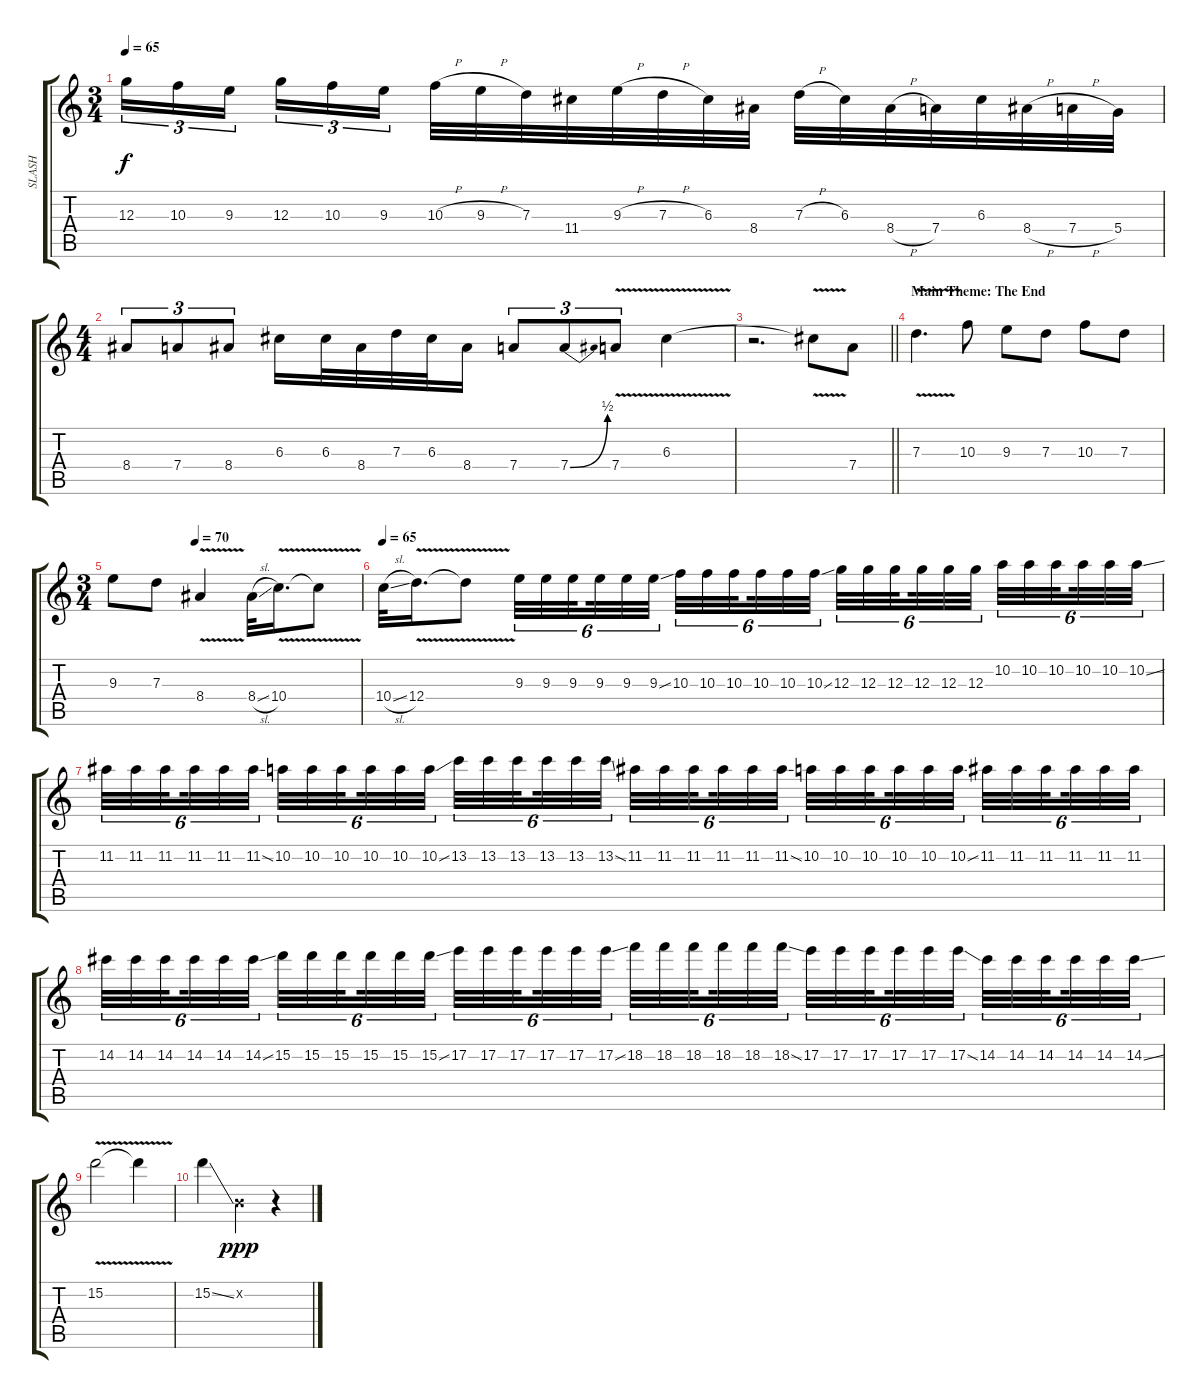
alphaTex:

\track ("SLASH" "SLASH") {instrument overdrivenguitar}
\staff {score tabs}
\tuning (E4 B3 G3 D3 A2 E2) {hide}
\ts (3 4)
\tempo 65
\clef g2
\ks c
12.3.16{tu (3 2) dy f} 10.3.16{tu (3 2)} 9.3.16{tu (3 2) beam splitsecondary} 12.3.16{tu (3 2)} 10.3.16{tu (3 2)} 9.3.16{tu (3 2)} 10.3{h}.32 9.3{h}.32 7.3.32 11.4.32 9.3{h}.32 7.3{h}.32 6.3.32 8.4.32 7.3{h}.32 6.3.32 8.4{h}.32 7.4.32 6.3.32 8.4{h}.32 7.4{h}.32 5.4.32 |
\ts (4 4)
8.4.8{tu (3 2)} 7.4.8{tu (3 2)} 8.4.8{tu (3 2)} 6.3.16 6.3.32 8.4.32 7.3.32 6.3.32 8.4.16 7.4.8{tu (3 2)} 7.4{be (bend 0 0 60 2)}.8{tu (3 2)} 7.4{v}.8{tu (3 2)} 6.3{v}.4 |
\barLineRight lightlight
r.2{d} 6.3{t}.8 7.4.8 |
\section ("" "Main Theme: The End")
7.3{v}.4{d} 10.3.8 9.3.8 7.3.8 10.3.8 7.3.8 |
\ts (3 4)
\tempo (70 0.3333333333333333)
9.3.8 7.3.8 8.4{v}.4 8.4{sl}.32 10.4{v}.16{d} 10.4{t}.8 |
\tempo 65
10.4{sl}.32 12.4{v}.16{d} 12.4{t}.8 9.3.32{tu (6 4)} 9.3.32{tu (6 4)} 9.3.32{tu (6 4) beam splitsecondary} 9.3.32{tu (6 4)} 9.3.32{tu (6 4)} 9.3{ss}.32{tu (6 4) beam splitsecondary} 10.3.32{tu (6 4)} 10.3.32{tu (6 4)} 10.3.32{tu (6 4) beam splitsecondary} 10.3.32{tu (6 4)} 10.3.32{tu (6 4)} 10.3{ss}.32{tu (6 4)} 12.3.32{tu (6 4)} 12.3.32{tu (6 4)} 12.3.32{tu (6 4) beam splitsecondary} 12.3.32{tu (6 4)} 12.3.32{tu (6 4)} 12.3.32{tu (6 4) beam splitsecondary} 10.2.32{tu (6 4)} 10.2.32{tu (6 4)} 10.2.32{tu (6 4) beam splitsecondary} 10.2.32{tu (6 4)} 10.2.32{tu (6 4)} 10.2{ss}.32{tu (6 4)} |
11.2.32{tu (6 4)} 11.2.32{tu (6 4)} 11.2.32{tu (6 4) beam splitsecondary} 11.2.32{tu (6 4)} 11.2.32{tu (6 4)} 11.2{ss}.32{tu (6 4) beam splitsecondary} 10.2.32{tu (6 4)} 10.2.32{tu (6 4)} 10.2.32{tu (6 4) beam splitsecondary} 10.2.32{tu (6 4)} 10.2.32{tu (6 4)} 10.2{ss}.32{tu (6 4)} 13.2.32{tu (6 4)} 13.2.32{tu (6 4)} 13.2.32{tu (6 4) beam splitsecondary} 13.2.32{tu (6 4)} 13.2.32{tu (6 4)} 13.2{ss}.32{tu (6 4) beam splitsecondary} 11.2.32{tu (6 4)} 11.2.32{tu (6 4)} 11.2.32{tu (6 4) beam splitsecondary} 11.2.32{tu (6 4)} 11.2.32{tu (6 4)} 11.2{ss}.32{tu (6 4)} 10.2.32{tu (6 4)} 10.2.32{tu (6 4)} 10.2.32{tu (6 4) beam splitsecondary} 10.2.32{tu (6 4)} 10.2.32{tu (6 4)} 10.2{ss}.32{tu (6 4) beam splitsecondary} 11.2.32{tu (6 4)} 11.2.32{tu (6 4)} 11.2.32{tu (6 4) beam splitsecondary} 11.2.32{tu (6 4)} 11.2.32{tu (6 4)} 11.2.32{tu (6 4)} |
14.2.32{tu (6 4)} 14.2.32{tu (6 4)} 14.2.32{tu (6 4) beam splitsecondary} 14.2.32{tu (6 4)} 14.2.32{tu (6 4)} 14.2{ss}.32{tu (6 4) beam splitsecondary} 15.2.32{tu (6 4)} 15.2.32{tu (6 4)} 15.2.32{tu (6 4) beam splitsecondary} 15.2.32{tu (6 4)} 15.2.32{tu (6 4)} 15.2{ss}.32{tu (6 4)} 17.2.32{tu (6 4)} 17.2.32{tu (6 4)} 17.2.32{tu (6 4) beam splitsecondary} 17.2.32{tu (6 4)} 17.2.32{tu (6 4)} 17.2{ss}.32{tu (6 4) beam splitsecondary} 18.2.32{tu (6 4)} 18.2.32{tu (6 4)} 18.2.32{tu (6 4) beam splitsecondary} 18.2.32{tu (6 4)} 18.2.32{tu (6 4)} 18.2{ss}.32{tu (6 4)} 17.2.32{tu (6 4)} 17.2.32{tu (6 4)} 17.2.32{tu (6 4) beam splitsecondary} 17.2.32{tu (6 4)} 17.2.32{tu (6 4)} 17.2{ss}.32{tu (6 4) beam splitsecondary} 14.2.32{tu (6 4)} 14.2.32{tu (6 4)} 14.2.32{tu (6 4) beam splitsecondary} 14.2.32{tu (6 4)} 14.2.32{tu (6 4)} 14.2{ss}.32{tu (6 4)} |
15.2{v}.2 15.2{t}.4 |
15.2{ss}.4 0.2{x}.4{dy ppp} r.4
